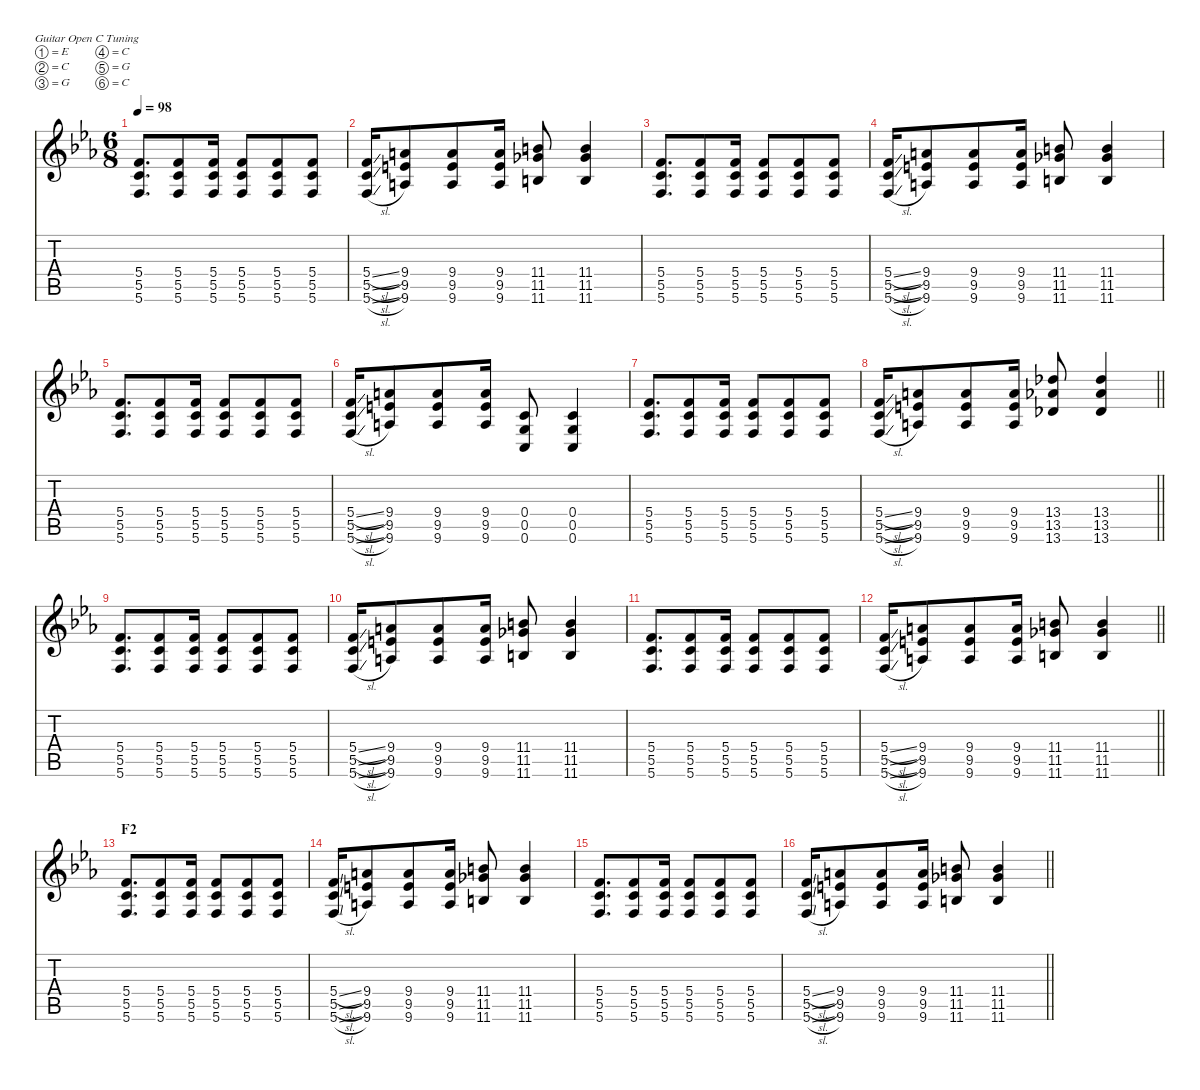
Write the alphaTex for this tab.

\defaultSystemsLayout 4
\hideDynamics
\bracketExtendMode nobrackets
\singleTrackTrackNamePolicy hidden
\multiTrackTrackNamePolicy hidden
\firstSystemTrackNameMode fullname
\firstSystemTrackNameOrientation horizontal
\otherSystemsTrackNameOrientation horizontal
\track ("Jed Simon" "dist.guit.") {instrument distortionguitar}
\staff {score tabs}
\tuning (E4 C4 G3 C3 G2 C2)
\ts (6 8)
\tempo 98
\clef g2
\ks eb
(5.4{acc forcenatural} 5.5{acc forcenatural} 5.6{acc forcenatural}).8{d dy f beam Up} (5.4{acc forcenatural} 5.5{acc forcenatural} 5.6{acc forcenatural}).8{beam Up} (5.4{acc forcenatural} 5.5{acc forcenatural} 5.6{acc forcenatural}).16{beam Up} (5.4{acc forcenatural} 5.5{acc forcenatural} 5.6{acc forcenatural}).8{beam Up} (5.4{acc forcenatural} 5.5{acc forcenatural} 5.6{acc forcenatural}).8{beam Up} (5.4{acc forcenatural} 5.5{acc forcenatural} 5.6{acc forcenatural}).8{beam Up} |
(5.4{sl acc forcenatural} 5.5{sl acc forcenatural} 5.6{sl acc forcenatural}).16{beam Up} (9.4{acc forcenatural} 9.5{acc forcenatural} 9.6{acc forcenatural}).8{beam Up} (9.4{acc forcenatural} 9.5{acc forcenatural} 9.6{acc forcenatural}).8{beam Up} (9.4{acc forcenatural} 9.5{acc forcenatural} 9.6{acc forcenatural}).16{beam Up} (11.4{acc forcenatural} 11.5{acc b} 11.6{acc forcenatural}).8{beam Up} (11.4{acc forcenatural} 11.5{acc b} 11.6{acc forcenatural}).4{beam Up} |
(5.4{acc forcenatural} 5.5{acc forcenatural} 5.6{acc forcenatural}).8{d beam Up} (5.4{acc forcenatural} 5.5{acc forcenatural} 5.6{acc forcenatural}).8{beam Up} (5.4{acc forcenatural} 5.5{acc forcenatural} 5.6{acc forcenatural}).16{beam Up} (5.4{acc forcenatural} 5.5{acc forcenatural} 5.6{acc forcenatural}).8{beam Up} (5.4{acc forcenatural} 5.5{acc forcenatural} 5.6{acc forcenatural}).8{beam Up} (5.4{acc forcenatural} 5.5{acc forcenatural} 5.6{acc forcenatural}).8{beam Up} |
(5.4{sl acc forcenatural} 5.5{sl acc forcenatural} 5.6{sl acc forcenatural}).16{beam Up} (9.4{acc forcenatural} 9.5{acc forcenatural} 9.6{acc forcenatural}).8{beam Up} (9.4{acc forcenatural} 9.5{acc forcenatural} 9.6{acc forcenatural}).8{beam Up} (9.4{acc forcenatural} 9.5{acc forcenatural} 9.6{acc forcenatural}).16{beam Up} (11.4{acc forcenatural} 11.5{acc b} 11.6{acc forcenatural}).8{beam Up} (11.4{acc forcenatural} 11.5{acc b} 11.6{acc forcenatural}).4{beam Up} |
(5.4{acc forcenatural} 5.5{acc forcenatural} 5.6{acc forcenatural}).8{d beam Up} (5.4{acc forcenatural} 5.5{acc forcenatural} 5.6{acc forcenatural}).8{beam Up} (5.4{acc forcenatural} 5.5{acc forcenatural} 5.6{acc forcenatural}).16{beam Up} (5.4{acc forcenatural} 5.5{acc forcenatural} 5.6{acc forcenatural}).8{beam Up} (5.4{acc forcenatural} 5.5{acc forcenatural} 5.6{acc forcenatural}).8{beam Up} (5.4{acc forcenatural} 5.5{acc forcenatural} 5.6{acc forcenatural}).8{beam Up} |
(5.4{sl acc forcenatural} 5.5{sl acc forcenatural} 5.6{sl acc forcenatural}).16{beam Up} (9.4{acc forcenatural} 9.5{acc forcenatural} 9.6{acc forcenatural}).8{beam Up} (9.4{acc forcenatural} 9.5{acc forcenatural} 9.6{acc forcenatural}).8{beam Up} (9.4{acc forcenatural} 9.5{acc forcenatural} 9.6{acc forcenatural}).16{beam Up} (0.4{acc forcenatural} 0.5{acc forcenatural} 0.6{acc forcenatural}).8{beam Up} (0.4{acc forcenatural} 0.5{acc forcenatural} 0.6{acc forcenatural}).4{beam Up} |
(5.4{acc forcenatural} 5.5{acc forcenatural} 5.6{acc forcenatural}).8{d beam Up} (5.4{acc forcenatural} 5.5{acc forcenatural} 5.6{acc forcenatural}).8{beam Up} (5.4{acc forcenatural} 5.5{acc forcenatural} 5.6{acc forcenatural}).16{beam Up} (5.4{acc forcenatural} 5.5{acc forcenatural} 5.6{acc forcenatural}).8{beam Up} (5.4{acc forcenatural} 5.5{acc forcenatural} 5.6{acc forcenatural}).8{beam Up} (5.4{acc forcenatural} 5.5{acc forcenatural} 5.6{acc forcenatural}).8{beam Up} |
\barLineRight lightlight
(5.4{sl acc forcenatural} 5.5{sl acc forcenatural} 5.6{sl acc forcenatural}).16{beam Up} (9.4{acc forcenatural} 9.5{acc forcenatural} 9.6{acc forcenatural}).8{beam Up} (9.4{acc forcenatural} 9.5{acc forcenatural} 9.6{acc forcenatural}).8{beam Up} (9.4{acc forcenatural} 9.5{acc forcenatural} 9.6{acc forcenatural}).16{beam Up} (13.4{acc b} 13.5{acc b} 13.6{acc b}).8{beam Up} (13.4{acc b} 13.5{acc b} 13.6{acc b}).4{beam Up} |
\section ("" "")
(5.4{acc forcenatural} 5.5{acc forcenatural} 5.6{acc forcenatural}).8{d beam Up} (5.4{acc forcenatural} 5.5{acc forcenatural} 5.6{acc forcenatural}).8{beam Up} (5.4{acc forcenatural} 5.5{acc forcenatural} 5.6{acc forcenatural}).16{beam Up} (5.4{acc forcenatural} 5.5{acc forcenatural} 5.6{acc forcenatural}).8{beam Up} (5.4{acc forcenatural} 5.5{acc forcenatural} 5.6{acc forcenatural}).8{beam Up} (5.4{acc forcenatural} 5.5{acc forcenatural} 5.6{acc forcenatural}).8{beam Up} |
(5.4{sl acc forcenatural} 5.5{sl acc forcenatural} 5.6{sl acc forcenatural}).16{beam Up} (9.4{acc forcenatural} 9.5{acc forcenatural} 9.6{acc forcenatural}).8{beam Up} (9.4{acc forcenatural} 9.5{acc forcenatural} 9.6{acc forcenatural}).8{beam Up} (9.4{acc forcenatural} 9.5{acc forcenatural} 9.6{acc forcenatural}).16{beam Up} (11.4{acc forcenatural} 11.5{acc b} 11.6{acc forcenatural}).8{beam Up} (11.4{acc forcenatural} 11.5{acc b} 11.6{acc forcenatural}).4{beam Up} |
(5.4{acc forcenatural} 5.5{acc forcenatural} 5.6{acc forcenatural}).8{d beam Up} (5.4{acc forcenatural} 5.5{acc forcenatural} 5.6{acc forcenatural}).8{beam Up} (5.4{acc forcenatural} 5.5{acc forcenatural} 5.6{acc forcenatural}).16{beam Up} (5.4{acc forcenatural} 5.5{acc forcenatural} 5.6{acc forcenatural}).8{beam Up} (5.4{acc forcenatural} 5.5{acc forcenatural} 5.6{acc forcenatural}).8{beam Up} (5.4{acc forcenatural} 5.5{acc forcenatural} 5.6{acc forcenatural}).8{beam Up} |
\barLineRight lightlight
(5.4{sl acc forcenatural} 5.5{sl acc forcenatural} 5.6{sl acc forcenatural}).16{beam Up} (9.4{acc forcenatural} 9.5{acc forcenatural} 9.6{acc forcenatural}).8{beam Up} (9.4{acc forcenatural} 9.5{acc forcenatural} 9.6{acc forcenatural}).8{beam Up} (9.4{acc forcenatural} 9.5{acc forcenatural} 9.6{acc forcenatural}).16{beam Up} (11.4{acc forcenatural} 11.5{acc b} 11.6{acc forcenatural}).8{beam Up} (11.4{acc forcenatural} 11.5{acc b} 11.6{acc forcenatural}).4{beam Up} |
\section ("" "F2")
(5.4{acc forcenatural} 5.5{acc forcenatural} 5.6{acc forcenatural}).8{d beam Up} (5.4{acc forcenatural} 5.5{acc forcenatural} 5.6{acc forcenatural}).8{beam Up} (5.4{acc forcenatural} 5.5{acc forcenatural} 5.6{acc forcenatural}).16{beam Up} (5.4{acc forcenatural} 5.5{acc forcenatural} 5.6{acc forcenatural}).8{beam Up} (5.4{acc forcenatural} 5.5{acc forcenatural} 5.6{acc forcenatural}).8{beam Up} (5.4{acc forcenatural} 5.5{acc forcenatural} 5.6{acc forcenatural}).8{beam Up} |
(5.4{sl acc forcenatural} 5.5{sl acc forcenatural} 5.6{sl acc forcenatural}).16{beam Up} (9.4{acc forcenatural} 9.5{acc forcenatural} 9.6{acc forcenatural}).8{beam Up} (9.4{acc forcenatural} 9.5{acc forcenatural} 9.6{acc forcenatural}).8{beam Up} (9.4{acc forcenatural} 9.5{acc forcenatural} 9.6{acc forcenatural}).16{beam Up} (11.4{acc forcenatural} 11.5{acc b} 11.6{acc forcenatural}).8{beam Up} (11.4{acc forcenatural} 11.5{acc b} 11.6{acc forcenatural}).4{beam Up} |
(5.4{acc forcenatural} 5.5{acc forcenatural} 5.6{acc forcenatural}).8{d beam Up} (5.4{acc forcenatural} 5.5{acc forcenatural} 5.6{acc forcenatural}).8{beam Up} (5.4{acc forcenatural} 5.5{acc forcenatural} 5.6{acc forcenatural}).16{beam Up} (5.4{acc forcenatural} 5.5{acc forcenatural} 5.6{acc forcenatural}).8{beam Up} (5.4{acc forcenatural} 5.5{acc forcenatural} 5.6{acc forcenatural}).8{beam Up} (5.4{acc forcenatural} 5.5{acc forcenatural} 5.6{acc forcenatural}).8{beam Up} |
\barLineRight lightlight
(5.4{sl acc forcenatural} 5.5{sl acc forcenatural} 5.6{sl acc forcenatural}).16{beam Up} (9.4{acc forcenatural} 9.5{acc forcenatural} 9.6{acc forcenatural}).8{beam Up} (9.4{acc forcenatural} 9.5{acc forcenatural} 9.6{acc forcenatural}).8{beam Up} (9.4{acc forcenatural} 9.5{acc forcenatural} 9.6{acc forcenatural}).16{beam Up} (11.4{acc forcenatural} 11.5{acc b} 11.6{acc forcenatural}).8{beam Up} (11.4{acc forcenatural} 11.5{acc b} 11.6{acc forcenatural}).4{beam Up}
